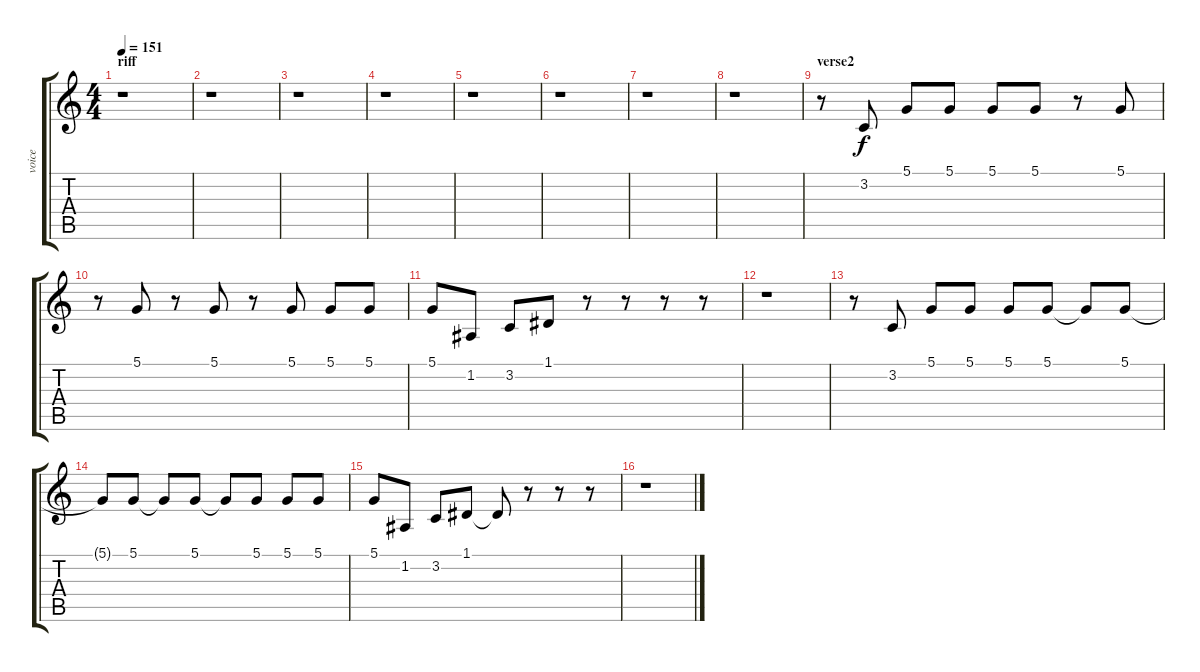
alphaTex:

\track ("voice" "voice") {instrument altosax}
\staff {score tabs}
\tuning (D4 A3 F3 C3 G2 D2) {hide}
\ts (4 4)
\section ("" "riff")
\tempo 151
\clef g2
\ks c
r.1{dy f} |
r.1 |
r.1 |
r.1 |
r.1 |
r.1 |
r.1 |
r.1 |
\section ("" "verse2")
r.8 3.2.8 5.1.8 5.1.8 5.1.8 5.1.8 r.8 5.1.8 |
r.8 5.1.8 r.8 5.1.8 r.8 5.1.8 5.1.8 5.1.8 |
5.1.8 1.2.8 3.2.8 1.1.8 r.8 r.8 r.8 r.8 |
r.1 |
r.8 3.2.8 5.1.8 5.1.8 5.1.8 5.1.8 5.1{t}.8 5.1.8 |
5.1{t}.8 5.1.8 5.1{t}.8 5.1.8 5.1{t}.8 5.1.8 5.1.8 5.1.8 |
5.1.8 1.2.8 3.2.8 1.1.8 1.1{t}.8 r.8 r.8 r.8 |
r.1
